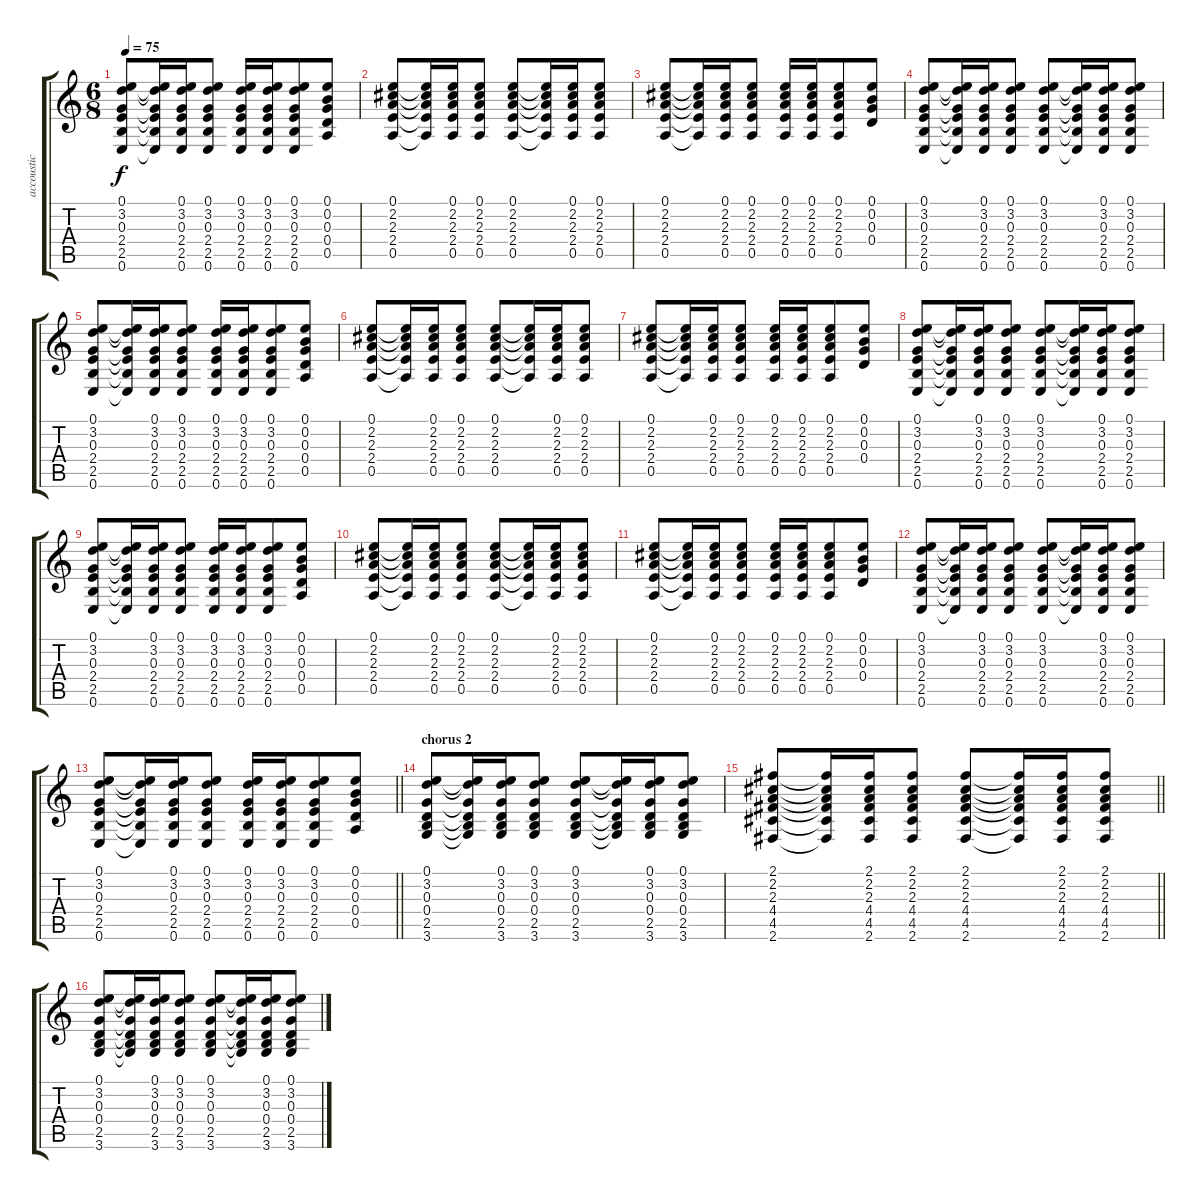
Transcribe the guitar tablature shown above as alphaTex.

\track ("accoustic guitar " "accoustic ") {instrument acousticguitarnylon}
\staff {score tabs}
\tuning (E4 B3 G3 D3 A2 E2) {hide}
\ts (6 8)
\tempo 75
\clef g2
\ks c
(0.1 3.2 0.3 2.4 2.5 0.6).8{dy f} (0.1{t} 3.2{t} 0.3{t} 2.4{t} 2.5{t} 0.6{t}).16 (0.1 3.2 0.3 2.4 2.5 0.6).16 (0.1 3.2 0.3 2.4 2.5 0.6).8 (0.1 3.2 0.3 2.4 2.5 0.6).16 (0.1 3.2 0.3 2.4 2.5 0.6).16 (0.1 3.2 0.3 2.4 2.5 0.6).8 (0.1 0.2 0.3 0.4 0.5).8 |
(0.1 2.2 2.3 2.4 0.5).8 (0.1{t} 2.2{t} 2.3{t} 2.4{t} 0.5{t}).16 (0.1 2.2 2.3 2.4 0.5).16 (0.1 2.2 2.3 2.4 0.5).8 (0.1 2.2 2.3 2.4 0.5).8 (0.1{t} 2.2{t} 2.3{t} 2.4{t} 0.5{t}).16 (0.1 2.2 2.3 2.4 0.5).16 (0.1 2.2 2.3 2.4 0.5).8 |
(0.1 2.2 2.3 2.4 0.5).8 (0.1{t} 2.2{t} 2.3{t} 2.4{t} 0.5{t}).16 (0.1 2.2 2.3 2.4 0.5).16 (0.1 2.2 2.3 2.4 0.5).8 (0.1 2.2 2.3 2.4 0.5).16 (0.1 2.2 2.3 2.4 0.5).16 (0.1 2.2 2.3 2.4 0.5).8 (0.1 0.2 0.3 0.4).8 |
(0.1 3.2 0.3 2.4 2.5 0.6).8 (0.1{t} 3.2{t} 0.3{t} 2.4{t} 2.5{t} 0.6{t}).16 (0.1 3.2 0.3 2.4 2.5 0.6).16 (0.1 3.2 0.3 2.4 2.5 0.6).8 (0.1 3.2 0.3 2.4 2.5 0.6).8 (0.1{t} 3.2{t} 0.3{t} 2.4{t} 2.5{t} 0.6{t}).16 (0.1 3.2 0.3 2.4 2.5 0.6).16 (0.1 3.2 0.3 2.4 2.5 0.6).8 |
(0.1 3.2 0.3 2.4 2.5 0.6).8 (0.1{t} 3.2{t} 0.3{t} 2.4{t} 2.5{t} 0.6{t}).16 (0.1 3.2 0.3 2.4 2.5 0.6).16 (0.1 3.2 0.3 2.4 2.5 0.6).8 (0.1 3.2 0.3 2.4 2.5 0.6).16 (0.1 3.2 0.3 2.4 2.5 0.6).16 (0.1 3.2 0.3 2.4 2.5 0.6).8 (0.1 0.2 0.3 0.4 0.5).8 |
(0.1 2.2 2.3 2.4 0.5).8 (0.1{t} 2.2{t} 2.3{t} 2.4{t} 0.5{t}).16 (0.1 2.2 2.3 2.4 0.5).16 (0.1 2.2 2.3 2.4 0.5).8 (0.1 2.2 2.3 2.4 0.5).8 (0.1{t} 2.2{t} 2.3{t} 2.4{t} 0.5{t}).16 (0.1 2.2 2.3 2.4 0.5).16 (0.1 2.2 2.3 2.4 0.5).8 |
(0.1 2.2 2.3 2.4 0.5).8 (0.1{t} 2.2{t} 2.3{t} 2.4{t} 0.5{t}).16 (0.1 2.2 2.3 2.4 0.5).16 (0.1 2.2 2.3 2.4 0.5).8 (0.1 2.2 2.3 2.4 0.5).16 (0.1 2.2 2.3 2.4 0.5).16 (0.1 2.2 2.3 2.4 0.5).8 (0.1 0.2 0.3 0.4).8 |
(0.1 3.2 0.3 2.4 2.5 0.6).8 (0.1{t} 3.2{t} 0.3{t} 2.4{t} 2.5{t} 0.6{t}).16 (0.1 3.2 0.3 2.4 2.5 0.6).16 (0.1 3.2 0.3 2.4 2.5 0.6).8 (0.1 3.2 0.3 2.4 2.5 0.6).8 (0.1{t} 3.2{t} 0.3{t} 2.4{t} 2.5{t} 0.6{t}).16 (0.1 3.2 0.3 2.4 2.5 0.6).16 (0.1 3.2 0.3 2.4 2.5 0.6).8 |
(0.1 3.2 0.3 2.4 2.5 0.6).8 (0.1{t} 3.2{t} 0.3{t} 2.4{t} 2.5{t} 0.6{t}).16 (0.1 3.2 0.3 2.4 2.5 0.6).16 (0.1 3.2 0.3 2.4 2.5 0.6).8 (0.1 3.2 0.3 2.4 2.5 0.6).16 (0.1 3.2 0.3 2.4 2.5 0.6).16 (0.1 3.2 0.3 2.4 2.5 0.6).8 (0.1 0.2 0.3 0.4 0.5).8 |
(0.1 2.2 2.3 2.4 0.5).8 (0.1{t} 2.2{t} 2.3{t} 2.4{t} 0.5{t}).16 (0.1 2.2 2.3 2.4 0.5).16 (0.1 2.2 2.3 2.4 0.5).8 (0.1 2.2 2.3 2.4 0.5).8 (0.1{t} 2.2{t} 2.3{t} 2.4{t} 0.5{t}).16 (0.1 2.2 2.3 2.4 0.5).16 (0.1 2.2 2.3 2.4 0.5).8 |
(0.1 2.2 2.3 2.4 0.5).8 (0.1{t} 2.2{t} 2.3{t} 2.4{t} 0.5{t}).16 (0.1 2.2 2.3 2.4 0.5).16 (0.1 2.2 2.3 2.4 0.5).8 (0.1 2.2 2.3 2.4 0.5).16 (0.1 2.2 2.3 2.4 0.5).16 (0.1 2.2 2.3 2.4 0.5).8 (0.1 0.2 0.3 0.4).8 |
(0.1 3.2 0.3 2.4 2.5 0.6).8 (0.1{t} 3.2{t} 0.3{t} 2.4{t} 2.5{t} 0.6{t}).16 (0.1 3.2 0.3 2.4 2.5 0.6).16 (0.1 3.2 0.3 2.4 2.5 0.6).8 (0.1 3.2 0.3 2.4 2.5 0.6).8 (0.1{t} 3.2{t} 0.3{t} 2.4{t} 2.5{t} 0.6{t}).16 (0.1 3.2 0.3 2.4 2.5 0.6).16 (0.1 3.2 0.3 2.4 2.5 0.6).8 |
\barLineRight lightlight
(0.1 3.2 0.3 2.4 2.5 0.6).8 (0.1{t} 3.2{t} 0.3{t} 2.4{t} 2.5{t} 0.6{t}).16 (0.1 3.2 0.3 2.4 2.5 0.6).16 (0.1 3.2 0.3 2.4 2.5 0.6).8 (0.1 3.2 0.3 2.4 2.5 0.6).16 (0.1 3.2 0.3 2.4 2.5 0.6).16 (0.1 3.2 0.3 2.4 2.5 0.6).8 (0.1 0.2 0.3 0.4 0.5).8 |
\section ("" "chorus 2")
(0.1 3.2 0.3 0.4 2.5 3.6).8 (0.1{t} 3.2{t} 0.3{t} 0.4{t} 2.5{t} 3.6{t}).16 (0.1 3.2 0.3 0.4 2.5 3.6).16 (0.1 3.2 0.3 0.4 2.5 3.6).8 (0.1 3.2 0.3 0.4 2.5 3.6).8 (0.1{t} 3.2{t} 0.3{t} 0.4{t} 2.5{t} 3.6{t}).16 (0.1 3.2 0.3 0.4 2.5 3.6).16 (0.1 3.2 0.3 0.4 2.5 3.6).8 |
\barLineRight lightlight
(2.1 2.2 2.3 4.4 4.5 2.6).8 (2.1{t} 2.2{t} 2.3{t} 4.4{t} 4.5{t} 2.6{t}).16 (2.1 2.2 2.3 4.4 4.5 2.6).16 (2.1 2.2 2.3 4.4 4.5 2.6).8 (2.1 2.2 2.3 4.4 4.5 2.6).8 (2.1{t} 2.2{t} 2.3{t} 4.4{t} 4.5{t} 2.6{t}).16 (2.1 2.2 2.3 4.4 4.5 2.6).16 (2.1 2.2 2.3 4.4 4.5 2.6).8 |
(0.1 3.2 0.3 0.4 2.5 3.6).8 (0.1{t} 3.2{t} 0.3{t} 0.4{t} 2.5{t} 3.6{t}).16 (0.1 3.2 0.3 0.4 2.5 3.6).16 (0.1 3.2 0.3 0.4 2.5 3.6).8 (0.1 3.2 0.3 0.4 2.5 3.6).8 (0.1{t} 3.2{t} 0.3{t} 0.4{t} 2.5{t} 3.6{t}).16 (0.1 3.2 0.3 0.4 2.5 3.6).16 (0.1 3.2 0.3 0.4 2.5 3.6).8
